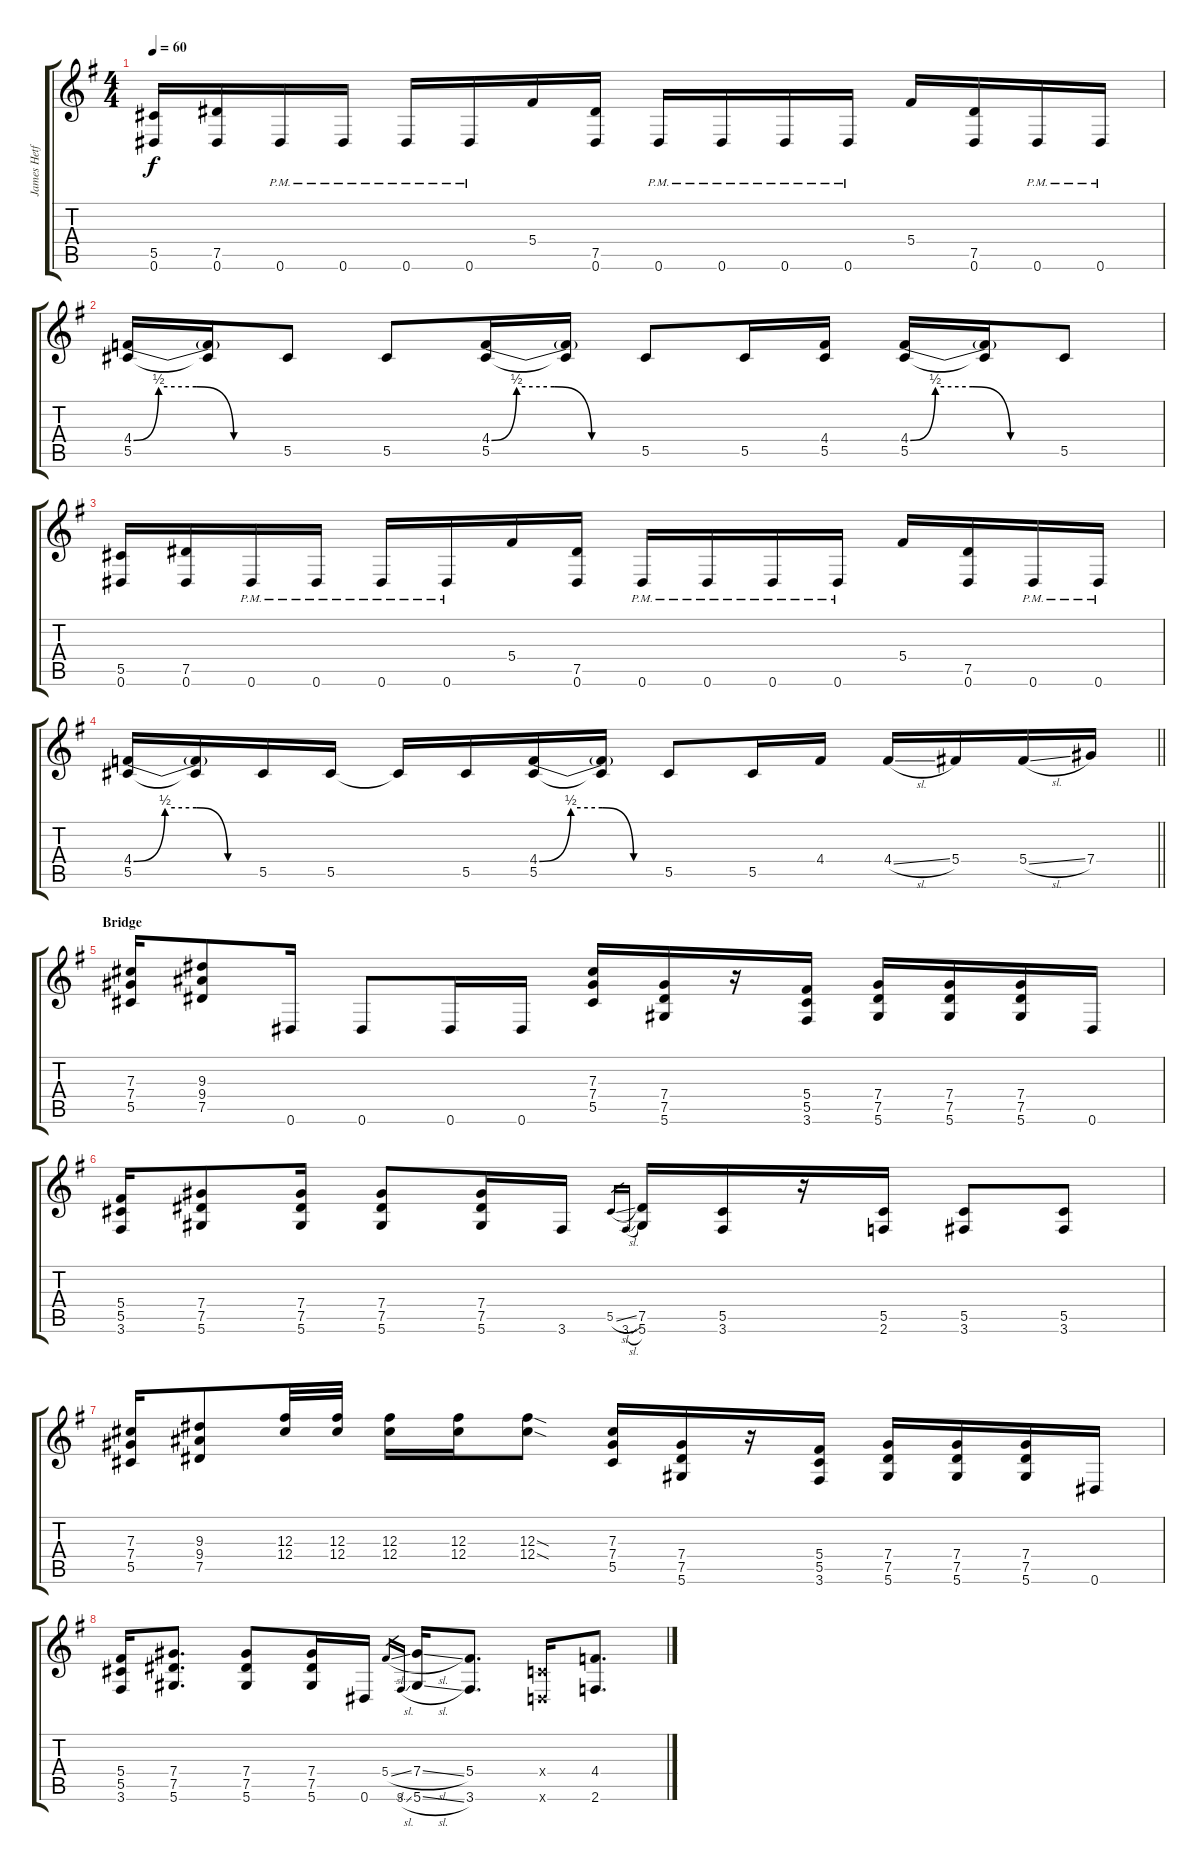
\track ("James Hetfield [Guitar]" "James Hetf") {instrument distortionguitar}
\staff {score tabs}
\tuning (Eb4 Bb3 Gb3 Db3 Ab2 Eb2) {hide}
\ts (4 4)
\tempo 60
\clef g2
\ks g
(5.5 0.6).16{dy f} (7.5 0.6).16 0.6{pm}.16 0.6{pm}.16 0.6{pm}.16 0.6{pm}.16 5.4.16 (7.5 0.6).16 0.6{pm}.16 0.6{pm}.16 0.6{pm}.16 0.6{pm}.16 5.4.16 (7.5 0.6).16 0.6{pm}.16 0.6{pm}.16 |
(4.4{be (custom 0 0 10 2 25 2 40 0 60 0)} 5.5).16 (4.4{t} 5.5{t}).16 5.5.8 5.5.8 (4.4{be (custom 0 0 10 2 25 2 40 0 60 0)} 5.5).16 (4.4{t} 5.5{t}).16 5.5.8 5.5.16 (4.4 5.5).16 (4.4{be (custom 0 0 10 2 25 2 40 0 60 0)} 5.5).16 (4.4{t} 5.5{t}).16 5.5.8 |
(5.5 0.6).16 (7.5 0.6).16 0.6{pm}.16 0.6{pm}.16 0.6{pm}.16 0.6{pm}.16 5.4.16 (7.5 0.6).16 0.6{pm}.16 0.6{pm}.16 0.6{pm}.16 0.6{pm}.16 5.4.16 (7.5 0.6).16 0.6{pm}.16 0.6{pm}.16 |
\barLineRight lightlight
(4.4{be (custom 0 0 15 2 30 2 45 0 60 0)} 5.5).16 (4.4{t} 5.5{t}).16 5.5.16 5.5.16 5.5{t}.16 5.5.16 (4.4{be (custom 0 0 15 2 30 2 45 0 60 0)} 5.5).16 (4.4{t} 5.5{t}).16 5.5.8 5.5.16 4.4.16 4.4{sl}.16 5.4.16 5.4{sl}.16 7.4.16 |
\section ("" "Bridge")
(7.3 7.4 5.5).16 (9.3 9.4 7.5).8 0.6.16 0.6.8 0.6.16 0.6.16 (7.3 7.4 5.5).16 (7.4 7.5 5.6).16 r.16 (5.4 5.5 3.6).16 (7.4 7.5 5.6).16 (7.4 7.5 5.6).16 (7.4 7.5 5.6).16 0.6.16 |
(5.4 5.5 3.6).16 (7.4 7.5 5.6).8 (7.4 7.5 5.6).16 (7.4 7.5 5.6).8 (7.4 7.5 5.6).16 3.6.16 5.5{sl}.16{gr} 3.6{sl}.16{gr} (7.5 5.6).16 (5.5 3.6).16 r.16 (5.5 2.6).16 (5.5 3.6).8 (5.5 3.6).8 |
(7.3 7.4 5.5).16 (9.3 9.4 7.5).8 (12.3 12.4).32 (12.3 12.4).32 (12.3 12.4).16 (12.3 12.4).16 (12.3{sod} 12.4{sod}).8 (7.3 7.4 5.5).16 (7.4 7.5 5.6).16 r.16 (5.4 5.5 3.6).16 (7.4 7.5 5.6).16 (7.4 7.5 5.6).16 (7.4 7.5 5.6).16 0.6.16 |
(5.4 5.5 3.6).16 (7.4 7.5 5.6).8{d} (7.4 7.5 5.6).8 (7.4 7.5 5.6).16 0.6.16 5.4{sl}.16{gr} 3.6{sl}.16{gr} (7.4{sl} 5.6{sl}).16 (5.4 3.6).8{d} (-1.4{x} -1.6{x}).16 (4.4 2.6).8{d}
